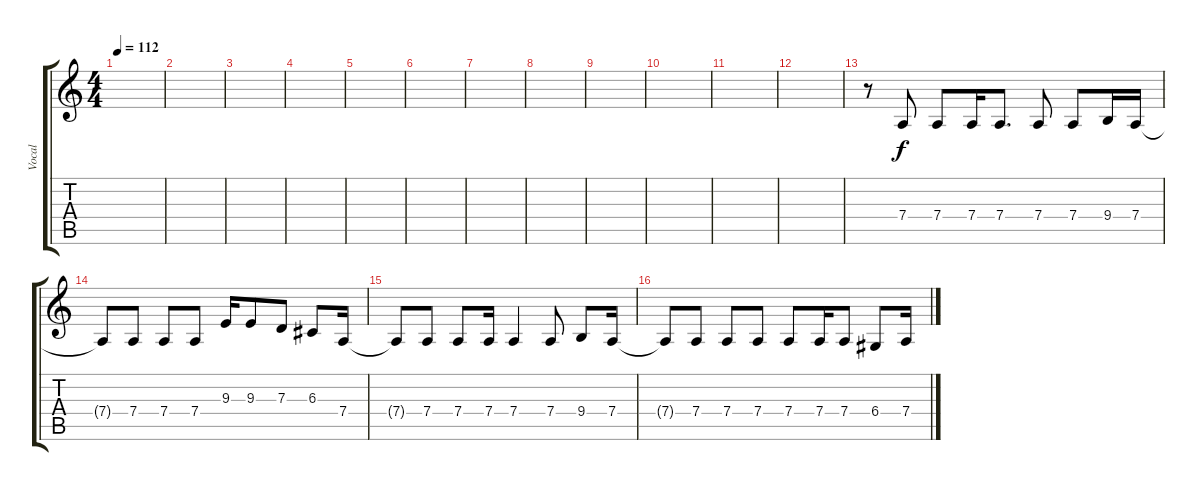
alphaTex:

\track ("Vocal" "Vocal") {instrument bassoon}
\staff {score tabs}
\tuning (E4 B3 G3 D3 A2 E2) {hide}
\ts (4 4)
\tempo 112
\clef g2
\ks c
|
|
|
|
|
|
|
|
|
|
|
|
r.8 7.4.8 7.4.8 7.4.16 7.4.8{d} 7.4.8 7.4.8 9.4.16 7.4.16 |
7.4{t}.8 7.4.8 7.4.8 7.4.8 9.3.16 9.3.8 7.3.8 6.3.8 7.4.16 |
7.4{t}.8 7.4.8 7.4.8 7.4.16 7.4.4 7.4.8 9.4.8 7.4.16 |
7.4{t}.8 7.4.8 7.4.8 7.4.8 7.4.8 7.4.16 7.4.8 6.4.8 7.4.16
